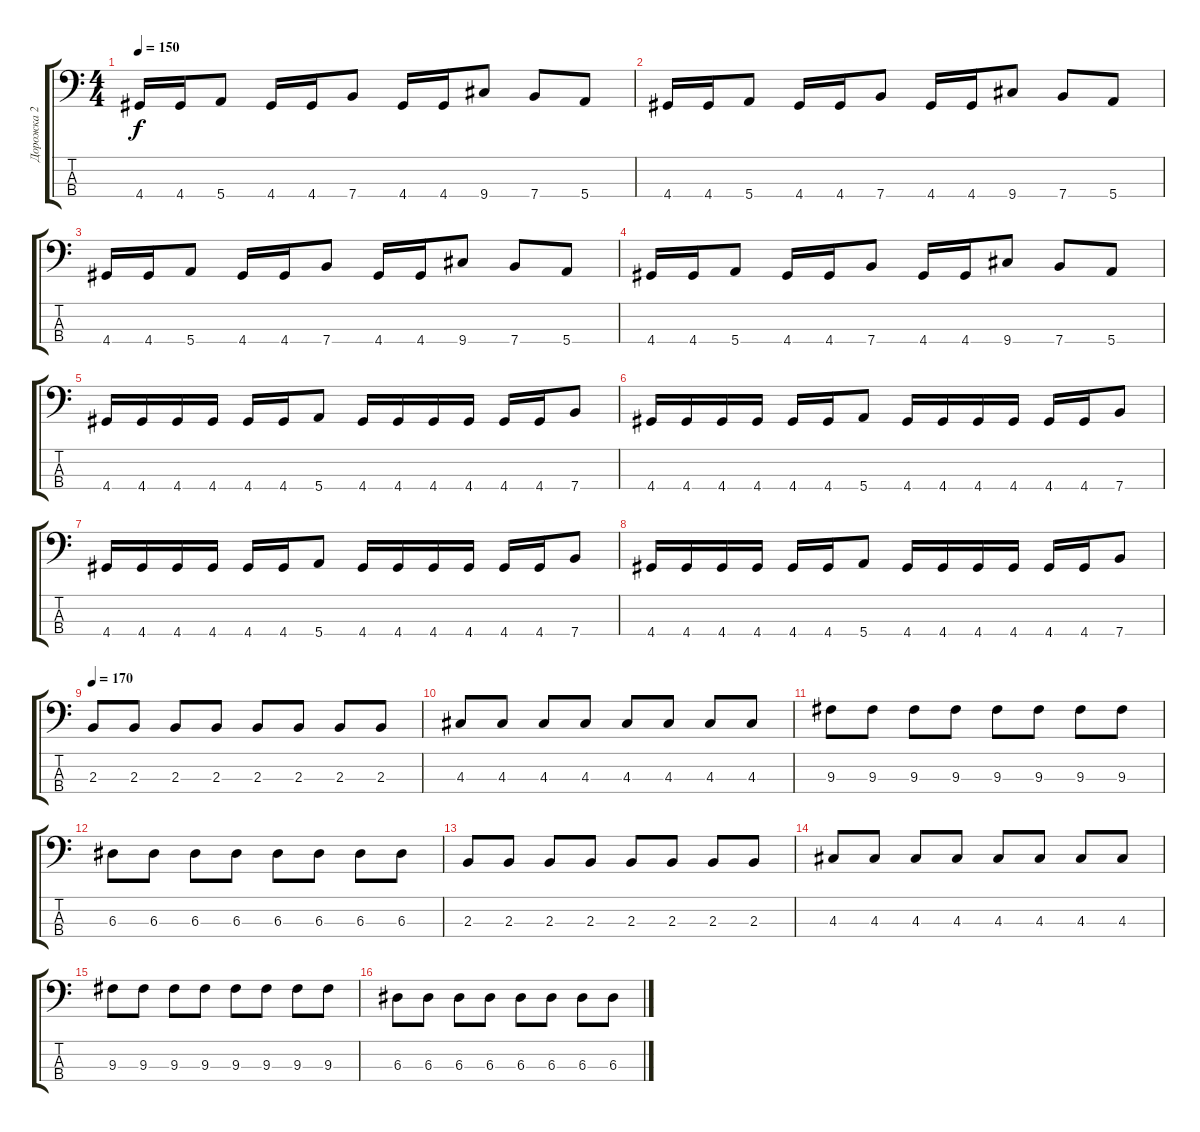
\track ("Дорожка 2" "Дорожка 2") {instrument slapbass1}
\staff {score tabs}
\tuning (G2 D2 A1 E1) {hide}
\ts (4 4)
\tempo 150
\clef f4
\ks c
4.4.16{dy f} 4.4.16 5.4.8 4.4.16 4.4.16 7.4.8 4.4.16 4.4.16 9.4.8 7.4.8 5.4.8 |
4.4.16 4.4.16 5.4.8 4.4.16 4.4.16 7.4.8 4.4.16 4.4.16 9.4.8 7.4.8 5.4.8 |
4.4.16 4.4.16 5.4.8 4.4.16 4.4.16 7.4.8 4.4.16 4.4.16 9.4.8 7.4.8 5.4.8 |
4.4.16 4.4.16 5.4.8 4.4.16 4.4.16 7.4.8 4.4.16 4.4.16 9.4.8 7.4.8 5.4.8 |
4.4.16 4.4.16 4.4.16 4.4.16 4.4.16 4.4.16 5.4.8 4.4.16 4.4.16 4.4.16 4.4.16 4.4.16 4.4.16 7.4.8 |
4.4.16 4.4.16 4.4.16 4.4.16 4.4.16 4.4.16 5.4.8 4.4.16 4.4.16 4.4.16 4.4.16 4.4.16 4.4.16 7.4.8 |
4.4.16 4.4.16 4.4.16 4.4.16 4.4.16 4.4.16 5.4.8 4.4.16 4.4.16 4.4.16 4.4.16 4.4.16 4.4.16 7.4.8 |
4.4.16 4.4.16 4.4.16 4.4.16 4.4.16 4.4.16 5.4.8 4.4.16 4.4.16 4.4.16 4.4.16 4.4.16 4.4.16 7.4.8 |
\tempo 170
2.3.8 2.3.8 2.3.8 2.3.8 2.3.8 2.3.8 2.3.8 2.3.8 |
4.3.8 4.3.8 4.3.8 4.3.8 4.3.8 4.3.8 4.3.8 4.3.8 |
9.3.8 9.3.8 9.3.8 9.3.8 9.3.8 9.3.8 9.3.8 9.3.8 |
6.3.8 6.3.8 6.3.8 6.3.8 6.3.8 6.3.8 6.3.8 6.3.8 |
2.3.8 2.3.8 2.3.8 2.3.8 2.3.8 2.3.8 2.3.8 2.3.8 |
4.3.8 4.3.8 4.3.8 4.3.8 4.3.8 4.3.8 4.3.8 4.3.8 |
9.3.8 9.3.8 9.3.8 9.3.8 9.3.8 9.3.8 9.3.8 9.3.8 |
6.3.8 6.3.8 6.3.8 6.3.8 6.3.8 6.3.8 6.3.8 6.3.8
